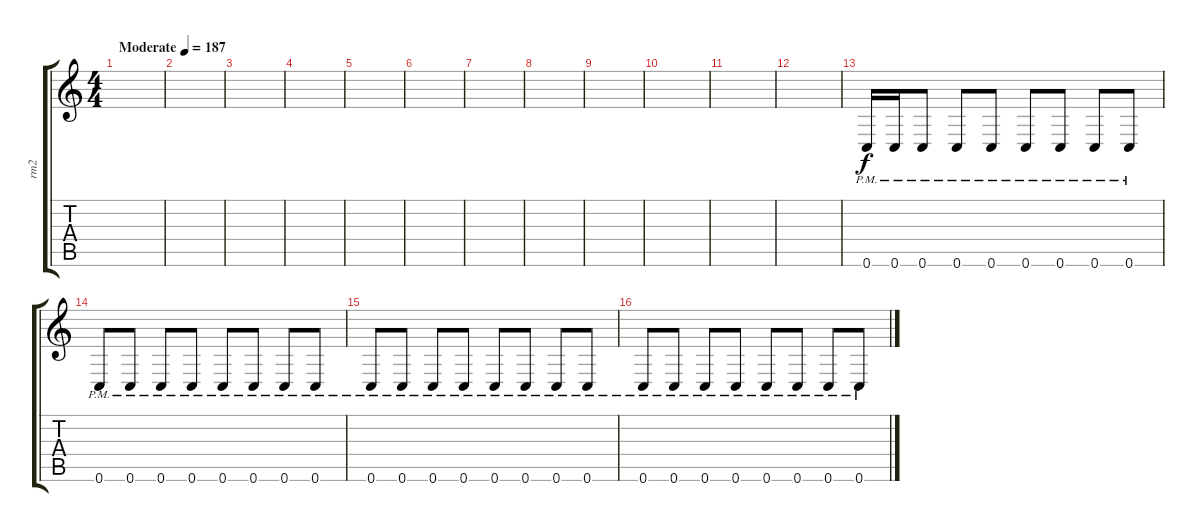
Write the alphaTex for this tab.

\track ("rm2" "rm2") {instrument distortionguitar}
\staff {score tabs}
\tuning (C4 G3 Eb3 Bb2 F2 C2) {hide}
\ts (4 4)
\tempo (187 "Moderate")
\clef g2
\ks c
|
|
|
|
|
|
|
|
|
|
|
|
0.6{pm}.16 0.6{pm}.16 0.6{pm}.8 0.6{pm}.8 0.6{pm}.8 0.6{pm}.8 0.6{pm}.8 0.6{pm}.8 0.6{pm}.8 |
0.6{pm}.8 0.6{pm}.8 0.6{pm}.8 0.6{pm}.8 0.6{pm}.8 0.6{pm}.8 0.6{pm}.8 0.6{pm}.8 |
0.6{pm}.8 0.6{pm}.8 0.6{pm}.8 0.6{pm}.8 0.6{pm}.8 0.6{pm}.8 0.6{pm}.8 0.6{pm}.8 |
0.6{pm}.8 0.6{pm}.8 0.6{pm}.8 0.6{pm}.8 0.6{pm}.8 0.6{pm}.8 0.6{pm}.8 0.6{pm}.8
